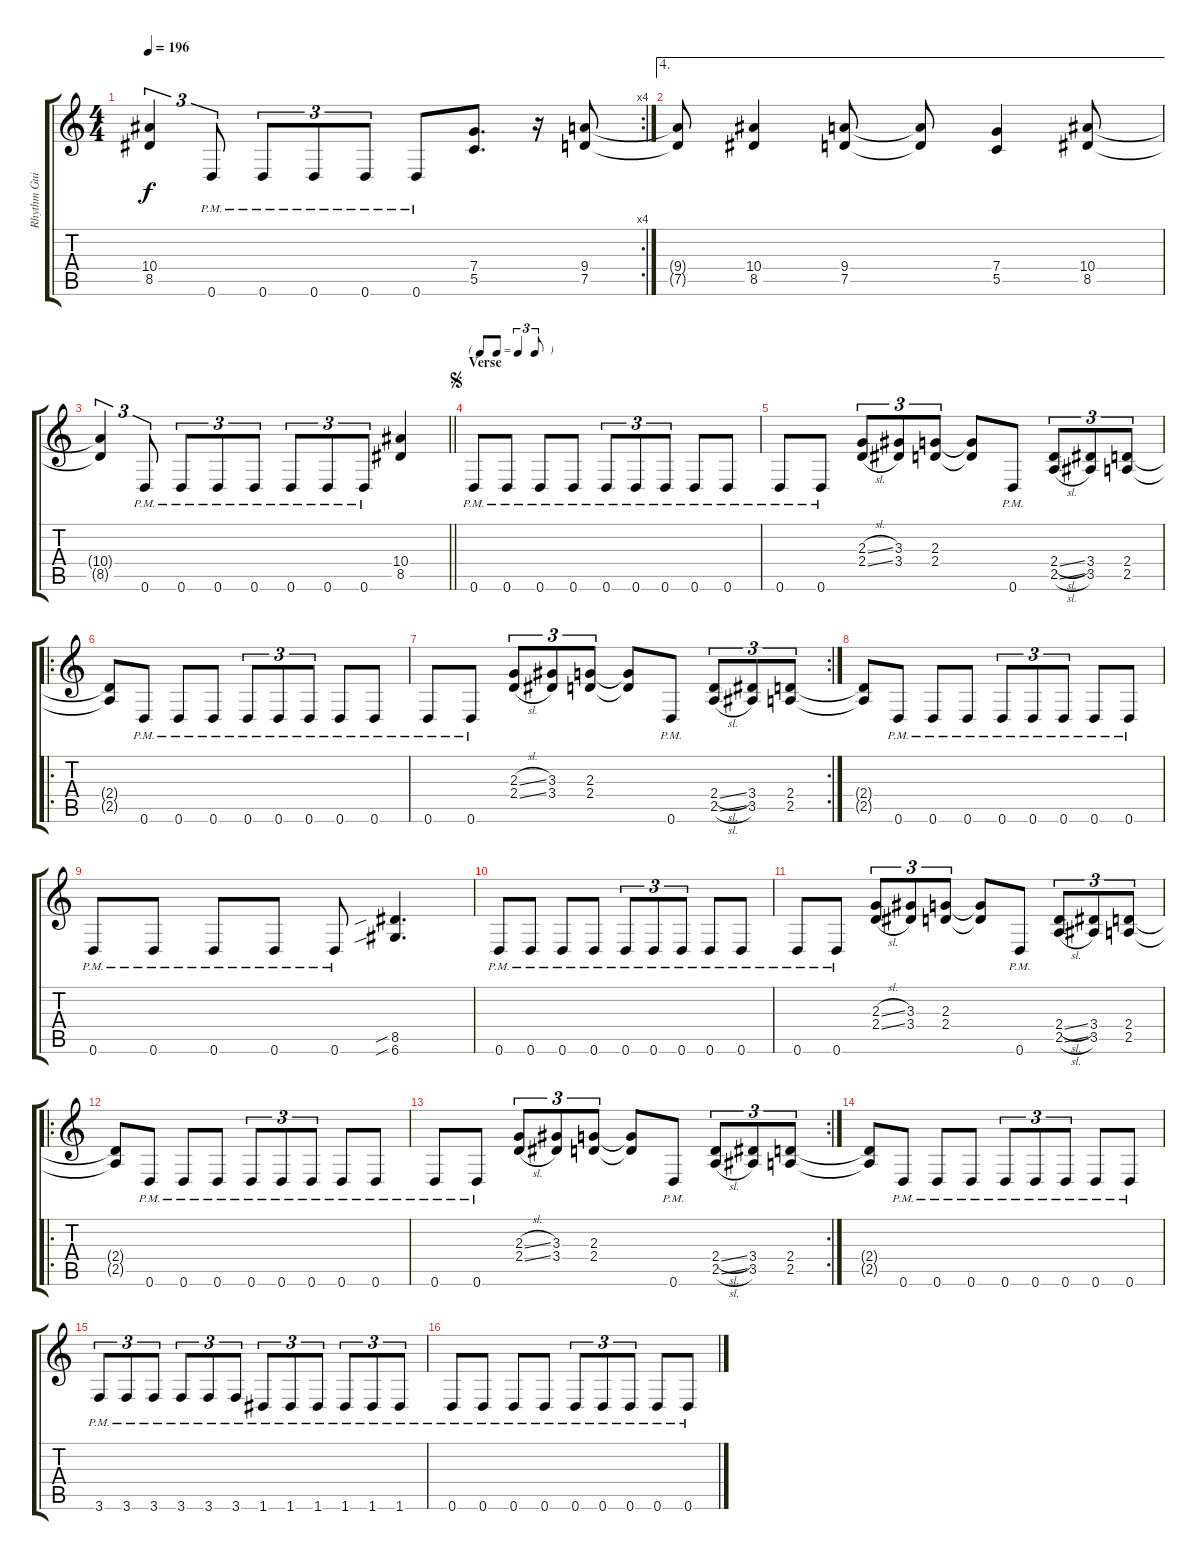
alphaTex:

\track ("Rhythm Guitar 1" "Rhythm Gui") {instrument distortionguitar}
\staff {score tabs}
\tuning (D4 A3 F3 C3 G2 D2) {hide}
\rc 4
\ts (4 4)
\tempo 196
\clef g2
\ks c
(10.4{t} 8.5{t}).4{tu (3 2) dy f} 0.6{pm}.8{tu (3 2)} 0.6{pm}.8{tu (3 2)} 0.6{pm}.8{tu (3 2)} 0.6{pm}.8{tu (3 2)} 0.6{pm}.8 (7.4 5.5).8{d} r.16 (9.4 7.5).8 |
\ae 4
(9.4{t} 7.5{t}).8 (10.4 8.5).4 (9.4 7.5).8 (9.4{t} 7.5{t}).8 (7.4 5.5).4 (10.4 8.5).8 |
\barLineRight lightlight
(10.4{t} 8.5{t}).4{tu (3 2)} 0.6{pm}.8{tu (3 2)} 0.6{pm}.8{tu (3 2)} 0.6{pm}.8{tu (3 2)} 0.6{pm}.8{tu (3 2)} 0.6{pm}.8{tu (3 2)} 0.6{pm}.8{tu (3 2)} 0.6{pm}.8{tu (3 2)} (10.4 8.5).4 |
\tf triplet8th
\section ("" "Verse")
\jump segno
0.6{pm}.8 0.6{pm}.8 0.6{pm}.8 0.6{pm}.8 0.6{pm}.8{tu (3 2)} 0.6{pm}.8{tu (3 2)} 0.6{pm}.8{tu (3 2)} 0.6{pm}.8 0.6{pm}.8 |
0.6{pm}.8 0.6{pm}.8 (2.3{sl} 2.4{sl}).8{tu (3 2)} (3.3 3.4).8{tu (3 2)} (2.3 2.4).8{tu (3 2)} (2.3{t} 2.4{t}).8 0.6{pm}.8 (2.4{sl} 2.5{sl}).8{tu (3 2)} (3.4 3.5).8{tu (3 2)} (2.4 2.5).8{tu (3 2)} |
\ro
(2.4{t} 2.5{t}).8 0.6{pm}.8 0.6{pm}.8 0.6{pm}.8 0.6{pm}.8{tu (3 2)} 0.6{pm}.8{tu (3 2)} 0.6{pm}.8{tu (3 2)} 0.6{pm}.8 0.6{pm}.8 |
\rc 2
0.6{pm}.8 0.6{pm}.8 (2.3{sl} 2.4{sl}).8{tu (3 2)} (3.3 3.4).8{tu (3 2)} (2.3 2.4).8{tu (3 2)} (2.3{t} 2.4{t}).8 0.6{pm}.8 (2.4{sl} 2.5{sl}).8{tu (3 2)} (3.4 3.5).8{tu (3 2)} (2.4 2.5).8{tu (3 2)} |
(2.4{t} 2.5{t}).8 0.6{pm}.8 0.6{pm}.8 0.6{pm}.8 0.6{pm}.8{tu (3 2)} 0.6{pm}.8{tu (3 2)} 0.6{pm}.8{tu (3 2)} 0.6{pm}.8 0.6{pm}.8 |
0.6{pm}.8 0.6{pm}.8 0.6{pm}.8 0.6{pm}.8 0.6{pm}.8 (8.5{sib} 6.6{sib}).4{d} |
0.6{pm}.8 0.6{pm}.8 0.6{pm}.8 0.6{pm}.8 0.6{pm}.8{tu (3 2)} 0.6{pm}.8{tu (3 2)} 0.6{pm}.8{tu (3 2)} 0.6{pm}.8 0.6{pm}.8 |
0.6{pm}.8 0.6{pm}.8 (2.3{sl} 2.4{sl}).8{tu (3 2)} (3.3 3.4).8{tu (3 2)} (2.3 2.4).8{tu (3 2)} (2.3{t} 2.4{t}).8 0.6{pm}.8 (2.4{sl} 2.5{sl}).8{tu (3 2)} (3.4 3.5).8{tu (3 2)} (2.4 2.5).8{tu (3 2)} |
\ro
(2.4{t} 2.5{t}).8 0.6{pm}.8 0.6{pm}.8 0.6{pm}.8 0.6{pm}.8{tu (3 2)} 0.6{pm}.8{tu (3 2)} 0.6{pm}.8{tu (3 2)} 0.6{pm}.8 0.6{pm}.8 |
\rc 2
0.6{pm}.8 0.6{pm}.8 (2.3{sl} 2.4{sl}).8{tu (3 2)} (3.3 3.4).8{tu (3 2)} (2.3 2.4).8{tu (3 2)} (2.3{t} 2.4{t}).8 0.6{pm}.8 (2.4{sl} 2.5{sl}).8{tu (3 2)} (3.4 3.5).8{tu (3 2)} (2.4 2.5).8{tu (3 2)} |
(2.4{t} 2.5{t}).8 0.6{pm}.8 0.6{pm}.8 0.6{pm}.8 0.6{pm}.8{tu (3 2)} 0.6{pm}.8{tu (3 2)} 0.6{pm}.8{tu (3 2)} 0.6{pm}.8 0.6{pm}.8 |
3.6{pm}.8{tu (3 2)} 3.6{pm}.8{tu (3 2)} 3.6{pm}.8{tu (3 2)} 3.6{pm}.8{tu (3 2)} 3.6{pm}.8{tu (3 2)} 3.6{pm}.8{tu (3 2)} 1.6{pm}.8{tu (3 2)} 1.6{pm}.8{tu (3 2)} 1.6{pm}.8{tu (3 2)} 1.6{pm}.8{tu (3 2)} 1.6{pm}.8{tu (3 2)} 1.6{pm}.8{tu (3 2)} |
0.6{pm}.8 0.6{pm}.8 0.6{pm}.8 0.6{pm}.8 0.6{pm}.8{tu (3 2)} 0.6{pm}.8{tu (3 2)} 0.6{pm}.8{tu (3 2)} 0.6{pm}.8 0.6{pm}.8
